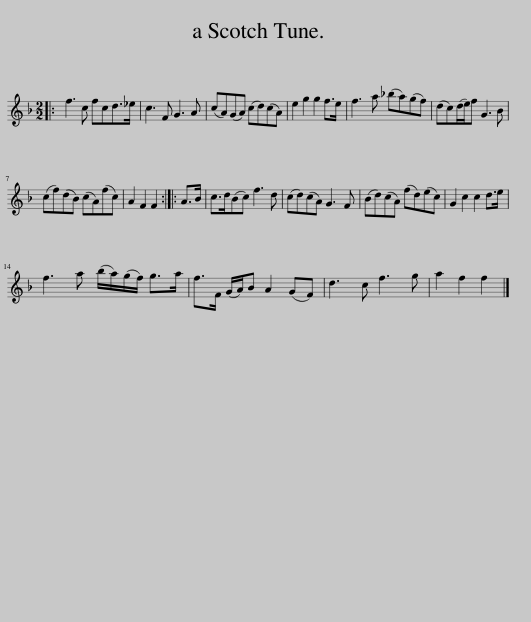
X:1
L:1/8
M:2/2
I:linebreak $
K:F
V:1 treble
V:1
|: f3 c fcd>_e | c3 F G3 A | (cA)(GA) (cd)(cA) | e2 g2 g2 f>e | f3 a (_ba)(gf) | %5
 (dc)(d/e/)f G3 B |$ (cf)(dB) (cA)(fc) | A2 F2 F2 :: A>B | c>d(Bc) f3 d | %10
 (cd)(cA) G3 F | (Bd)(cA) (fd)(ec) | G2 c2 c2 d>e |$ f3 a (b/a/)(g/f/) g>a | f>F (G/A/)B A2 (GF) | %15
 d3 c f3 g | a2 f2 f2 |] %17
